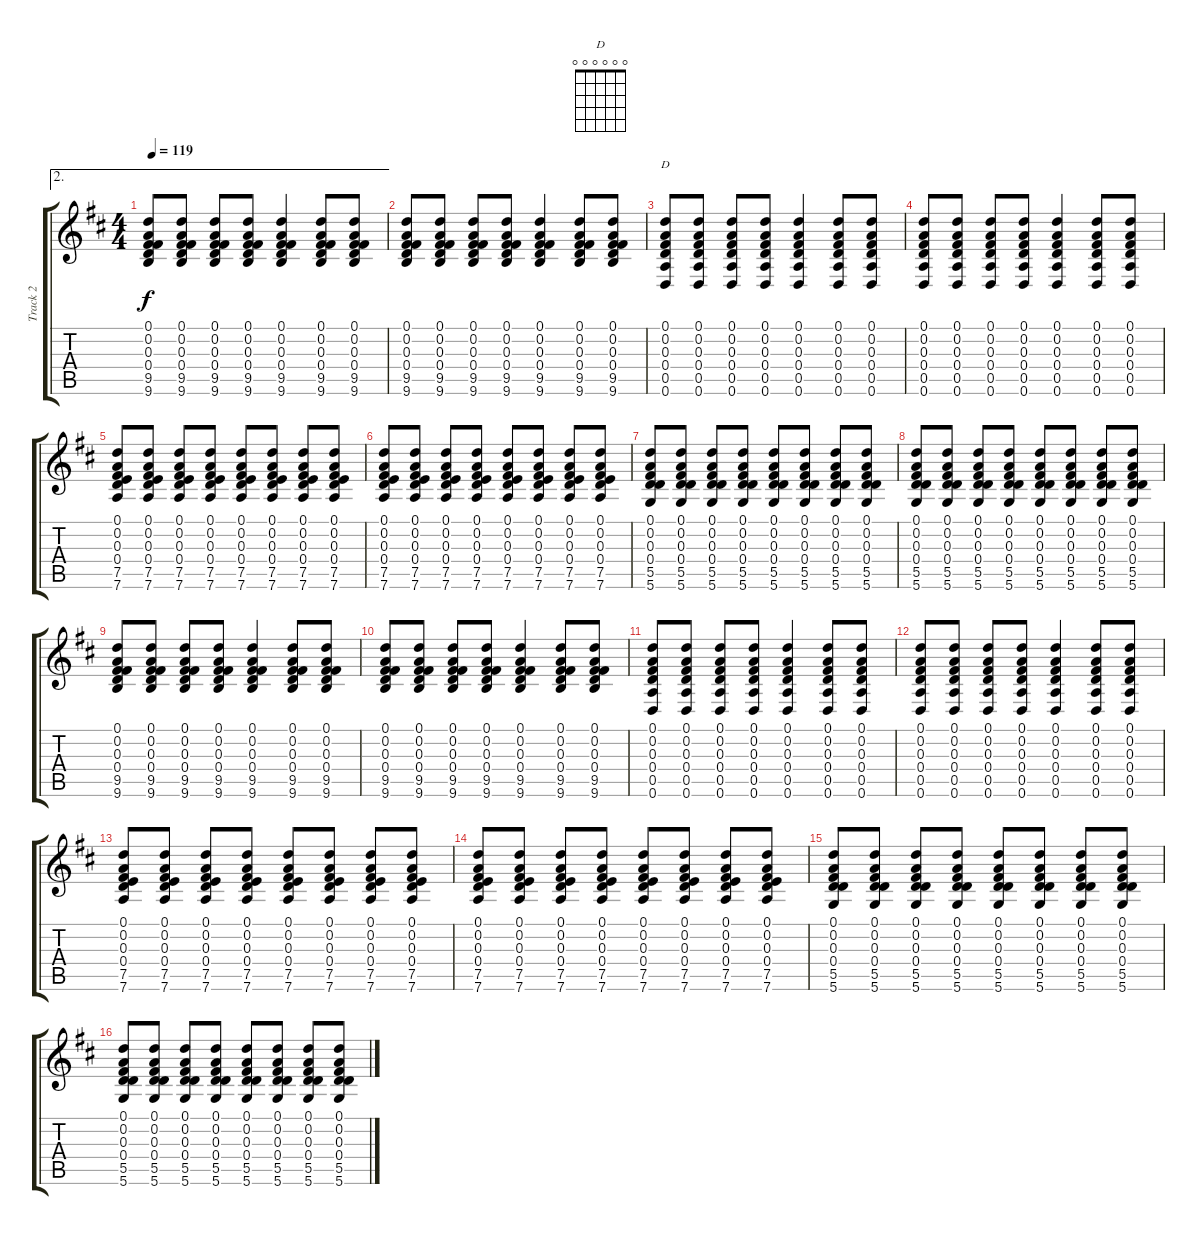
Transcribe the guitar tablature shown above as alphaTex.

\track ("Track 2" "Track 2") {instrument acousticguitarsteel}
\staff {score tabs}
\tuning (D4 A3 Gb3 D3 A2 D2) {hide}
\chord ("D" 0 0 0 0 0 0)
\ae 2
\ts (4 4)
\tempo 119
\clef g2
\ks d
(0.1 0.2 0.3 0.4 9.5 9.6).8{dy f volume 16} (0.1 0.2 0.3 0.4 9.5 9.6).8 (0.1 0.2 0.3 0.4 9.5 9.6).8 (0.1 0.2 0.3 0.4 9.5 9.6).8 (0.1 0.2 0.3 0.4 9.5 9.6).4 (0.1 0.2 0.3 0.4 9.5 9.6).8 (0.1 0.2 0.3 0.4 9.5 9.6).8 |
(0.1 0.2 0.3 0.4 9.5 9.6).8 (0.1 0.2 0.3 0.4 9.5 9.6).8 (0.1 0.2 0.3 0.4 9.5 9.6).8 (0.1 0.2 0.3 0.4 9.5 9.6).8 (0.1 0.2 0.3 0.4 9.5 9.6).4 (0.1 0.2 0.3 0.4 9.5 9.6).8 (0.1 0.2 0.3 0.4 9.5 9.6).8 |
(0.1 0.2 0.3 0.4 0.5 0.6).8{ch "D"} (0.1 0.2 0.3 0.4 0.5 0.6).8 (0.1 0.2 0.3 0.4 0.5 0.6).8 (0.1 0.2 0.3 0.4 0.5 0.6).8 (0.1 0.2 0.3 0.4 0.5 0.6).4 (0.1 0.2 0.3 0.4 0.5 0.6).8 (0.1 0.2 0.3 0.4 0.5 0.6).8 |
(0.1 0.2 0.3 0.4 0.5 0.6).8 (0.1 0.2 0.3 0.4 0.5 0.6).8 (0.1 0.2 0.3 0.4 0.5 0.6).8 (0.1 0.2 0.3 0.4 0.5 0.6).8 (0.1 0.2 0.3 0.4 0.5 0.6).4 (0.1 0.2 0.3 0.4 0.5 0.6).8 (0.1 0.2 0.3 0.4 0.5 0.6).8 |
(0.1 0.2 0.3 0.4 7.5 7.6).8 (0.1 0.2 0.3 0.4 7.5 7.6).8 (0.1 0.2 0.3 0.4 7.5 7.6).8 (0.1 0.2 0.3 0.4 7.5 7.6).8 (0.1 0.2 0.3 0.4 7.5 7.6).8 (0.1 0.2 0.3 0.4 7.5 7.6).8 (0.1 0.2 0.3 0.4 7.5 7.6).8 (0.1 0.2 0.3 0.4 7.5 7.6).8 |
(0.1 0.2 0.3 0.4 7.5 7.6).8 (0.1 0.2 0.3 0.4 7.5 7.6).8 (0.1 0.2 0.3 0.4 7.5 7.6).8 (0.1 0.2 0.3 0.4 7.5 7.6).8 (0.1 0.2 0.3 0.4 7.5 7.6).8 (0.1 0.2 0.3 0.4 7.5 7.6).8 (0.1 0.2 0.3 0.4 7.5 7.6).8 (0.1 0.2 0.3 0.4 7.5 7.6).8 |
(0.1 0.2 0.3 0.4 5.5 5.6).8 (0.1 0.2 0.3 0.4 5.5 5.6).8 (0.1 0.2 0.3 0.4 5.5 5.6).8 (0.1 0.2 0.3 0.4 5.5 5.6).8 (0.1 0.2 0.3 0.4 5.5 5.6).8 (0.1 0.2 0.3 0.4 5.5 5.6).8 (0.1 0.2 0.3 0.4 5.5 5.6).8 (0.1 0.2 0.3 0.4 5.5 5.6).8 |
(0.1 0.2 0.3 0.4 5.5 5.6).8 (0.1 0.2 0.3 0.4 5.5 5.6).8 (0.1 0.2 0.3 0.4 5.5 5.6).8 (0.1 0.2 0.3 0.4 5.5 5.6).8 (0.1 0.2 0.3 0.4 5.5 5.6).8 (0.1 0.2 0.3 0.4 5.5 5.6).8 (0.1 0.2 0.3 0.4 5.5 5.6).8 (0.1 0.2 0.3 0.4 5.5 5.6).8 |
(0.1 0.2 0.3 0.4 9.5 9.6).8 (0.1 0.2 0.3 0.4 9.5 9.6).8 (0.1 0.2 0.3 0.4 9.5 9.6).8 (0.1 0.2 0.3 0.4 9.5 9.6).8 (0.1 0.2 0.3 0.4 9.5 9.6).4 (0.1 0.2 0.3 0.4 9.5 9.6).8 (0.1 0.2 0.3 0.4 9.5 9.6).8 |
(0.1 0.2 0.3 0.4 9.5 9.6).8 (0.1 0.2 0.3 0.4 9.5 9.6).8 (0.1 0.2 0.3 0.4 9.5 9.6).8 (0.1 0.2 0.3 0.4 9.5 9.6).8 (0.1 0.2 0.3 0.4 9.5 9.6).4 (0.1 0.2 0.3 0.4 9.5 9.6).8 (0.1 0.2 0.3 0.4 9.5 9.6).8 |
(0.1 0.2 0.3 0.4 0.5 0.6).8 (0.1 0.2 0.3 0.4 0.5 0.6).8 (0.1 0.2 0.3 0.4 0.5 0.6).8 (0.1 0.2 0.3 0.4 0.5 0.6).8 (0.1 0.2 0.3 0.4 0.5 0.6).4 (0.1 0.2 0.3 0.4 0.5 0.6).8 (0.1 0.2 0.3 0.4 0.5 0.6).8 |
(0.1 0.2 0.3 0.4 0.5 0.6).8 (0.1 0.2 0.3 0.4 0.5 0.6).8 (0.1 0.2 0.3 0.4 0.5 0.6).8 (0.1 0.2 0.3 0.4 0.5 0.6).8 (0.1 0.2 0.3 0.4 0.5 0.6).4 (0.1 0.2 0.3 0.4 0.5 0.6).8 (0.1 0.2 0.3 0.4 0.5 0.6).8 |
(0.1 0.2 0.3 0.4 7.5 7.6).8 (0.1 0.2 0.3 0.4 7.5 7.6).8 (0.1 0.2 0.3 0.4 7.5 7.6).8 (0.1 0.2 0.3 0.4 7.5 7.6).8 (0.1 0.2 0.3 0.4 7.5 7.6).8 (0.1 0.2 0.3 0.4 7.5 7.6).8 (0.1 0.2 0.3 0.4 7.5 7.6).8 (0.1 0.2 0.3 0.4 7.5 7.6).8 |
(0.1 0.2 0.3 0.4 7.5 7.6).8 (0.1 0.2 0.3 0.4 7.5 7.6).8 (0.1 0.2 0.3 0.4 7.5 7.6).8 (0.1 0.2 0.3 0.4 7.5 7.6).8 (0.1 0.2 0.3 0.4 7.5 7.6).8 (0.1 0.2 0.3 0.4 7.5 7.6).8 (0.1 0.2 0.3 0.4 7.5 7.6).8 (0.1 0.2 0.3 0.4 7.5 7.6).8 |
(0.1 0.2 0.3 0.4 5.5 5.6).8 (0.1 0.2 0.3 0.4 5.5 5.6).8 (0.1 0.2 0.3 0.4 5.5 5.6).8 (0.1 0.2 0.3 0.4 5.5 5.6).8 (0.1 0.2 0.3 0.4 5.5 5.6).8 (0.1 0.2 0.3 0.4 5.5 5.6).8 (0.1 0.2 0.3 0.4 5.5 5.6).8 (0.1 0.2 0.3 0.4 5.5 5.6).8 |
(0.1 0.2 0.3 0.4 5.5 5.6).8 (0.1 0.2 0.3 0.4 5.5 5.6).8 (0.1 0.2 0.3 0.4 5.5 5.6).8 (0.1 0.2 0.3 0.4 5.5 5.6).8 (0.1 0.2 0.3 0.4 5.5 5.6).8 (0.1 0.2 0.3 0.4 5.5 5.6).8 (0.1 0.2 0.3 0.4 5.5 5.6).8 (0.1 0.2 0.3 0.4 5.5 5.6).8
